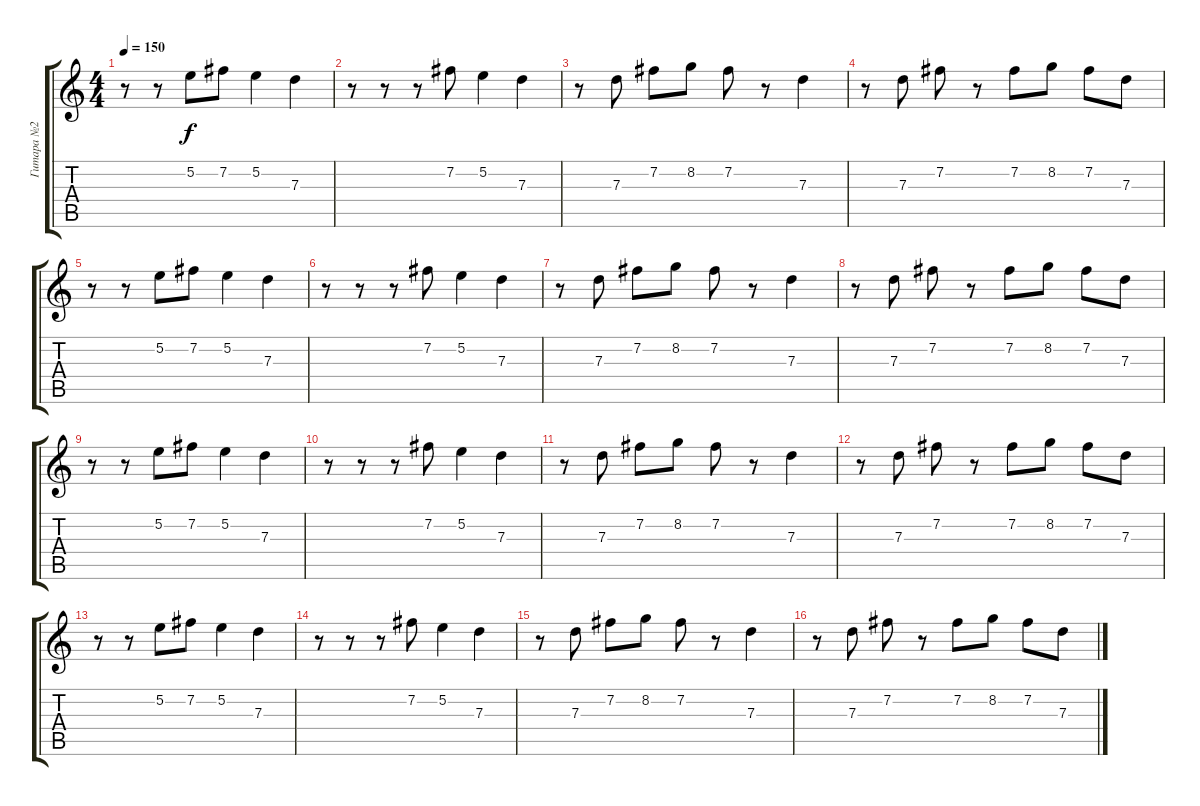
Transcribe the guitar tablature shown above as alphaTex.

\track ("Гитара №2" "Гитара №2") {instrument electricguitarjazz}
\staff {score tabs}
\tuning (E4 B3 G3 D3 A2 E2) {hide}
\ts (4 4)
\tempo 150
\clef g2
\ks c
r.8{dy f} r.8 5.2.8 7.2.8 5.2.4 7.3.4 |
r.8 r.8 r.8 7.2.8 5.2.4 7.3.4 |
r.8 7.3.8 7.2.8 8.2.8 7.2.8 r.8 7.3.4 |
r.8 7.3.8 7.2.8 r.8 7.2.8 8.2.8 7.2.8 7.3.8 |
r.8 r.8 5.2.8 7.2.8 5.2.4 7.3.4 |
r.8 r.8 r.8 7.2.8 5.2.4 7.3.4 |
r.8 7.3.8 7.2.8 8.2.8 7.2.8 r.8 7.3.4 |
r.8 7.3.8 7.2.8 r.8 7.2.8 8.2.8 7.2.8 7.3.8 |
r.8 r.8 5.2.8 7.2.8 5.2.4 7.3.4 |
r.8 r.8 r.8 7.2.8 5.2.4 7.3.4 |
r.8 7.3.8 7.2.8 8.2.8 7.2.8 r.8 7.3.4 |
r.8 7.3.8 7.2.8 r.8 7.2.8 8.2.8 7.2.8 7.3.8 |
r.8 r.8 5.2.8 7.2.8 5.2.4 7.3.4 |
r.8 r.8 r.8 7.2.8 5.2.4 7.3.4 |
r.8 7.3.8 7.2.8 8.2.8 7.2.8 r.8 7.3.4 |
r.8 7.3.8 7.2.8 r.8 7.2.8 8.2.8 7.2.8 7.3.8
